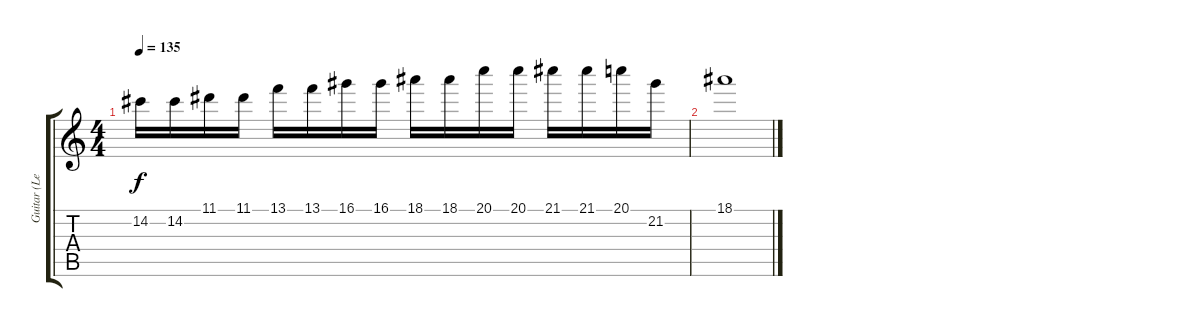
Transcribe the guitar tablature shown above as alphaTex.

\track ("Guitar (Lead)" "Guitar (Le") {instrument distortionguitar}
\staff {score tabs}
\tuning (E4 B3 G3 D3 A2 E2) {hide}
\ts (4 4)
\tempo 135
\clef g2
\ks c
14.2.16{dy f volume 11} 14.2.16{volume 10} 11.1.16{volume 10} 11.1.16{volume 10} 13.1.16{volume 9} 13.1.16{volume 9} 16.1.16{volume 9} 16.1.16{volume 8} 18.1.16{volume 8} 18.1.16{volume 8} 20.1.16{volume 7} 20.1.16{volume 7} 21.1.16{volume 7} 21.1.16{volume 6} 20.1.16{volume 6} 21.2.16{volume 6} |
18.1.1{volume 5}
